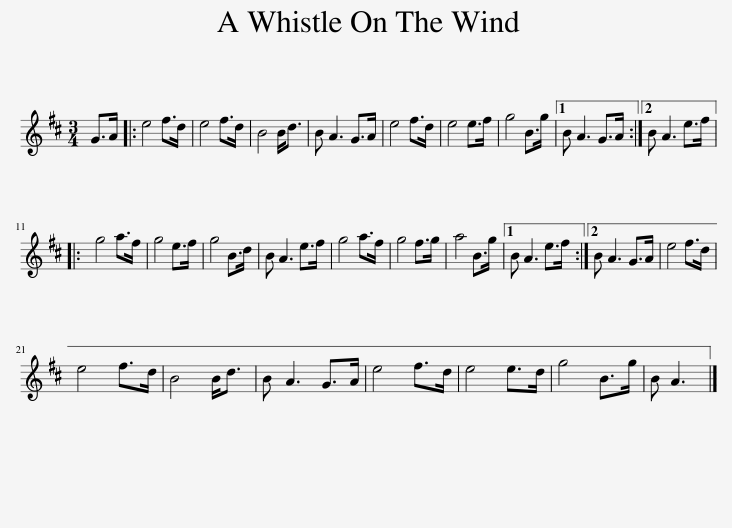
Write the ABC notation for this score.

X:1
L:1/8
M:3/4
I:linebreak $
K:D
V:1 treble
V:1
 G>A |: e4 f>d | e4 f>d | B4 B<d | B A3 G>A | %5
 e4 f>d | e4 e>f | g4 B>g |1 B A3 G>A :|2 B A3 e>f |:$ %10
 g4 a>f | g4 e>f | g4 B>d | B A3 e>f | g4 a>f | %15
 g4 f>g | a4 B>g |1 B A3 e>f :|2 B A3 G>A | e4 f>d |$ %20
 e4 f>d | B4 B<d | B A3 G>A | e4 f>d | e4 e>d | %25
 g4 B>g | B A3 |] %27
